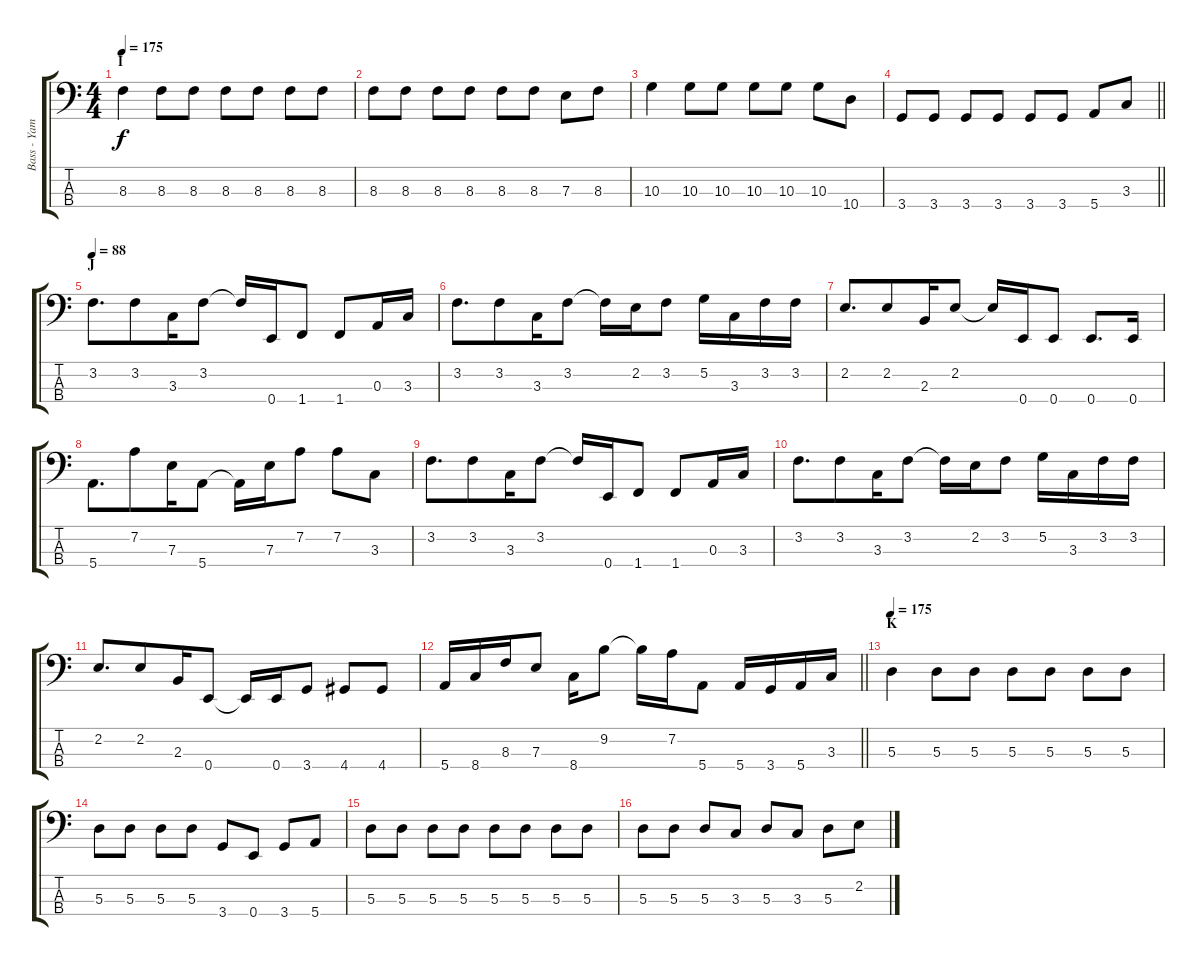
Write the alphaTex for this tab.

\track ("Bass - Yamada" "Bass - Yam") {instrument electricbasspick}
\staff {score tabs}
\tuning (G2 D2 A1 E1) {hide}
\ts (4 4)
\section ("" "I")
\tempo 175
\clef f4
\ks c
8.3.4{dy f} 8.3.8 8.3.8 8.3.8 8.3.8 8.3.8 8.3.8 |
8.3.8 8.3.8 8.3.8 8.3.8 8.3.8 8.3.8 7.3.8 8.3.8 |
10.3.4 10.3.8 10.3.8 10.3.8 10.3.8 10.3.8 10.4.8 |
\barLineRight lightlight
3.4.8 3.4.8 3.4.8 3.4.8 3.4.8 3.4.8 5.4.8 3.3.8 |
\section ("" "J")
\tempo 88
3.2.8{d} 3.2.8{beam merge} 3.3.16 3.2.8 3.2{t}.16 0.4.16 1.4.8 1.4.8 0.3.16 3.3.16 |
3.2.8{d} 3.2.8{beam merge} 3.3.16 3.2.8 3.2{t}.16 2.2.16 3.2.8 5.2.16 3.3.16 3.2.16 3.2.16 |
2.2.8{d} 2.2.8{beam merge} 2.3.16 2.2.8 2.2{t}.16 0.4.16 0.4.8 0.4.8{d} 0.4.16 |
5.4.8{d} 7.2.8{beam merge} 7.3.16 5.4.8 5.4{t}.16 7.3.16 7.2.8 7.2.8 3.3.8 |
3.2.8{d} 3.2.8{beam merge} 3.3.16 3.2.8 3.2{t}.16 0.4.16 1.4.8 1.4.8 0.3.16 3.3.16 |
3.2.8{d} 3.2.8{beam merge} 3.3.16 3.2.8 3.2{t}.16 2.2.16 3.2.8 5.2.16 3.3.16 3.2.16 3.2.16 |
2.2.8{d} 2.2.8{beam merge} 2.3.16 0.4.8 0.4{t}.16 0.4.16 3.4.8 4.4.8 4.4.8 |
\barLineRight lightlight
5.4.16 8.4.16 8.3.16 7.3.8 8.4.16 9.2.8 9.2{t}.16 7.2.16 5.4.8 5.4.16 3.4.16 5.4.16 3.3.16 |
\section ("" "K")
\tempo 175
5.3.4 5.3.8 5.3.8 5.3.8 5.3.8 5.3.8 5.3.8 |
5.3.8 5.3.8 5.3.8 5.3.8 3.4.8 0.4.8 3.4.8 5.4.8 |
5.3.8 5.3.8 5.3.8 5.3.8 5.3.8 5.3.8 5.3.8 5.3.8 |
5.3.8 5.3.8 5.3.8 3.3.8 5.3.8 3.3.8 5.3.8 2.2.8
